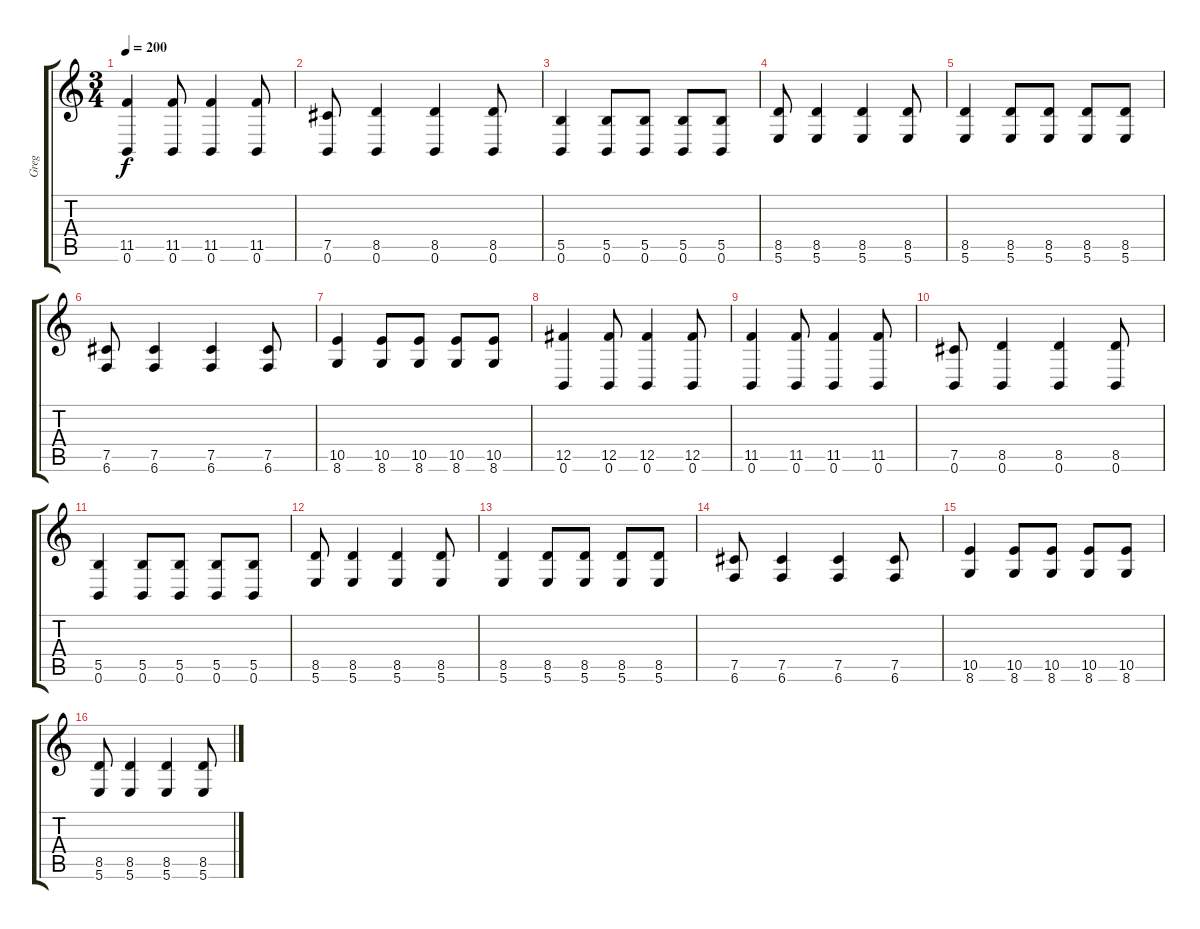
\track ("Greg" "Greg") {instrument distortionguitar}
\staff {score tabs}
\tuning (Db4 Ab3 E3 B2 Gb2 B1) {hide}
\ts (3 4)
\tempo 200
\clef g2
\ks c
(11.5 0.6).4{dy f} (11.5 0.6).8 (11.5 0.6).4 (11.5 0.6).8 |
(7.5 0.6).8 (8.5 0.6).4 (8.5 0.6).4 (8.5 0.6).8 |
(5.5 0.6).4 (5.5 0.6).8 (5.5 0.6).8 (5.5 0.6).8 (5.5 0.6).8 |
(8.5 5.6).8 (8.5 5.6).4 (8.5 5.6).4 (8.5 5.6).8 |
(8.5 5.6).4 (8.5 5.6).8 (8.5 5.6).8 (8.5 5.6).8 (8.5 5.6).8 |
(7.5 6.6).8 (7.5 6.6).4 (7.5 6.6).4 (7.5 6.6).8 |
(10.5 8.6).4 (10.5 8.6).8 (10.5 8.6).8 (10.5 8.6).8 (10.5 8.6).8 |
(12.5 0.6).4 (12.5 0.6).8 (12.5 0.6).4 (12.5 0.6).8 |
(11.5 0.6).4 (11.5 0.6).8 (11.5 0.6).4 (11.5 0.6).8 |
(7.5 0.6).8 (8.5 0.6).4 (8.5 0.6).4 (8.5 0.6).8 |
(5.5 0.6).4 (5.5 0.6).8 (5.5 0.6).8 (5.5 0.6).8 (5.5 0.6).8 |
(8.5 5.6).8 (8.5 5.6).4 (8.5 5.6).4 (8.5 5.6).8 |
(8.5 5.6).4 (8.5 5.6).8 (8.5 5.6).8 (8.5 5.6).8 (8.5 5.6).8 |
(7.5 6.6).8 (7.5 6.6).4 (7.5 6.6).4 (7.5 6.6).8 |
(10.5 8.6).4 (10.5 8.6).8 (10.5 8.6).8 (10.5 8.6).8 (10.5 8.6).8 |
(8.5 5.6).8 (8.5 5.6).4 (8.5 5.6).4 (8.5 5.6).8
